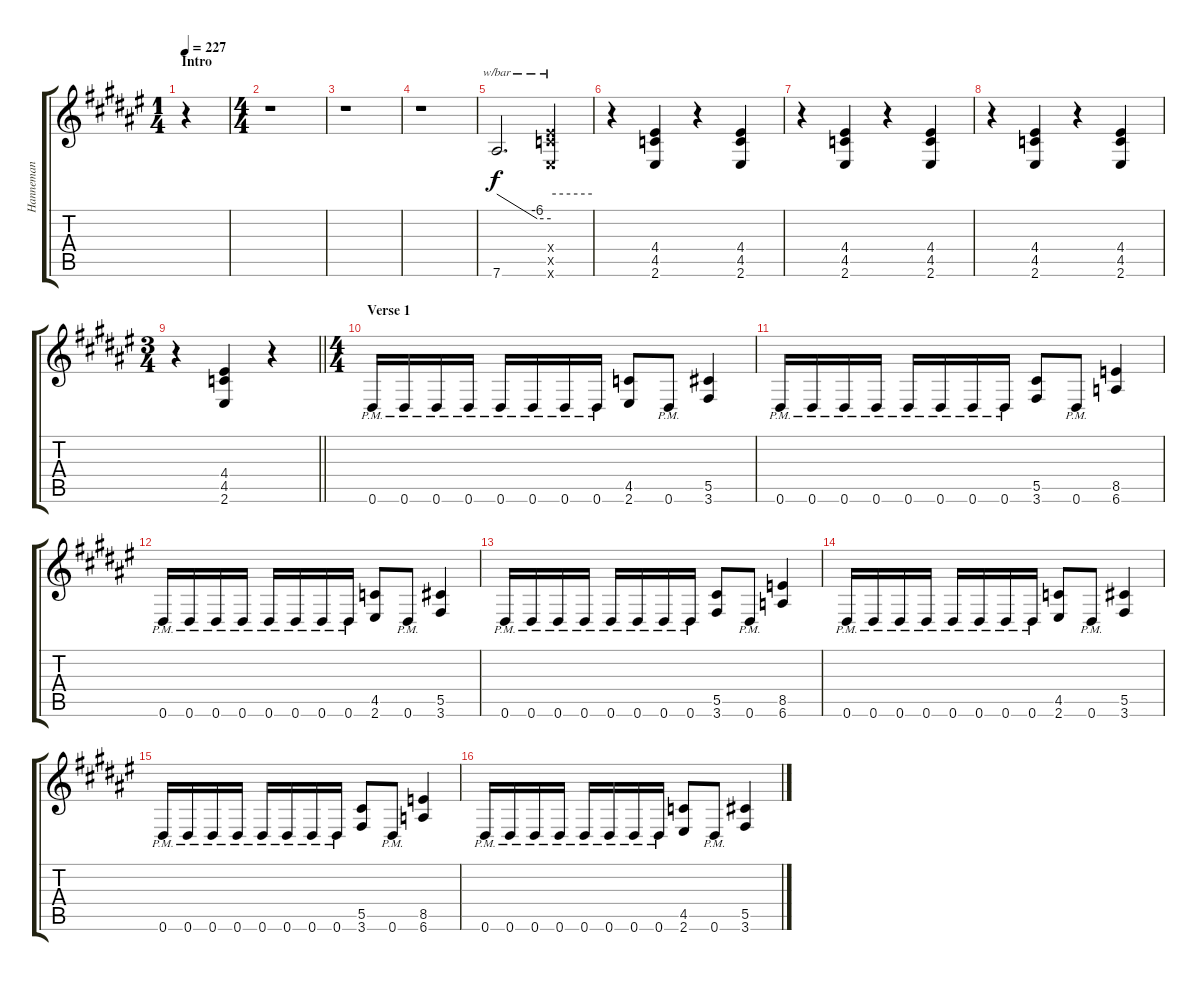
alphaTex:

\track ("Hanneman" "Hanneman") {instrument distortionguitar}
\staff {score tabs}
\tuning (Eb4 Bb3 Gb3 Db3 Ab2 Eb2) {hide}
\ts (1 4)
\section ("" "Intro")
\tempo 227
\clef g2
\ks f#
r.4{dy f instrument distortionguitar} |
\ts (4 4)
r.1 |
r.1 |
r.1 |
7.6.2{d tbe (custom default 0 0 45 -24 60 -24)} (4.4{x} 4.5{x} 2.6{x}).4{tbe (hold default 0 0 60 0)} |
r.4 (4.4 4.5 2.6).4 r.4 (4.4 4.5 2.6).4 |
r.4 (4.4 4.5 2.6).4 r.4 (4.4 4.5 2.6).4 |
r.4 (4.4 4.5 2.6).4 r.4 (4.4 4.5 2.6).4 |
\ts (3 4)
\barLineRight lightlight
r.4 (4.4 4.5 2.6).4 r.4 |
\ts (4 4)
\section ("" "Verse 1")
0.6{pm}.16 0.6{pm}.16 0.6{pm}.16 0.6{pm}.16 0.6{pm}.16 0.6{pm}.16 0.6{pm}.16 0.6{pm}.16 (4.5 2.6).8 0.6{pm}.8 (5.5 3.6).4 |
0.6{pm}.16 0.6{pm}.16 0.6{pm}.16 0.6{pm}.16 0.6{pm}.16 0.6{pm}.16 0.6{pm}.16 0.6{pm}.16 (5.5 3.6).8 0.6{pm}.8 (8.5 6.6).4 |
0.6{pm}.16 0.6{pm}.16 0.6{pm}.16 0.6{pm}.16 0.6{pm}.16 0.6{pm}.16 0.6{pm}.16 0.6{pm}.16 (4.5 2.6).8 0.6{pm}.8 (5.5 3.6).4 |
0.6{pm}.16 0.6{pm}.16 0.6{pm}.16 0.6{pm}.16 0.6{pm}.16 0.6{pm}.16 0.6{pm}.16 0.6{pm}.16 (5.5 3.6).8 0.6{pm}.8 (8.5 6.6).4 |
0.6{pm}.16 0.6{pm}.16 0.6{pm}.16 0.6{pm}.16 0.6{pm}.16 0.6{pm}.16 0.6{pm}.16 0.6{pm}.16 (4.5 2.6).8 0.6{pm}.8 (5.5 3.6).4 |
0.6{pm}.16 0.6{pm}.16 0.6{pm}.16 0.6{pm}.16 0.6{pm}.16 0.6{pm}.16 0.6{pm}.16 0.6{pm}.16 (5.5 3.6).8 0.6{pm}.8 (8.5 6.6).4 |
0.6{pm}.16 0.6{pm}.16 0.6{pm}.16 0.6{pm}.16 0.6{pm}.16 0.6{pm}.16 0.6{pm}.16 0.6{pm}.16 (4.5 2.6).8 0.6{pm}.8 (5.5 3.6).4
